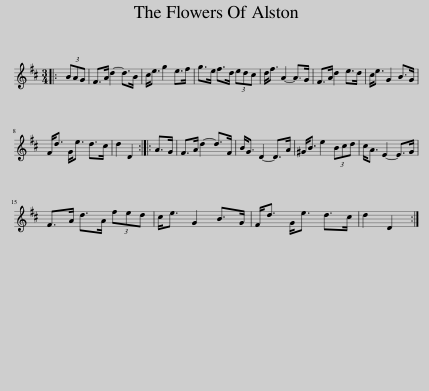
X:1
L:1/8
M:3/4
I:linebreak $
K:D
V:1 treble
V:1
|: (3BAG | F>A d2- d>B | c<e g2 e>f | g>e f>d (3edc | d<f A2- A>G | %5
 F>A d2 e>d | c<e G2 B>G |$ F<d G<e d>c | d2 D2 :: A>G | %10
 F>A d2- d>F | B<G D2- D>A | ^G<B e2 (3Bcd | c<A E2- E>G |$ F>A d>A (3fed | %15
 c<e G2 B>G | F<d G<e d>c | d2 D2 :| %18
